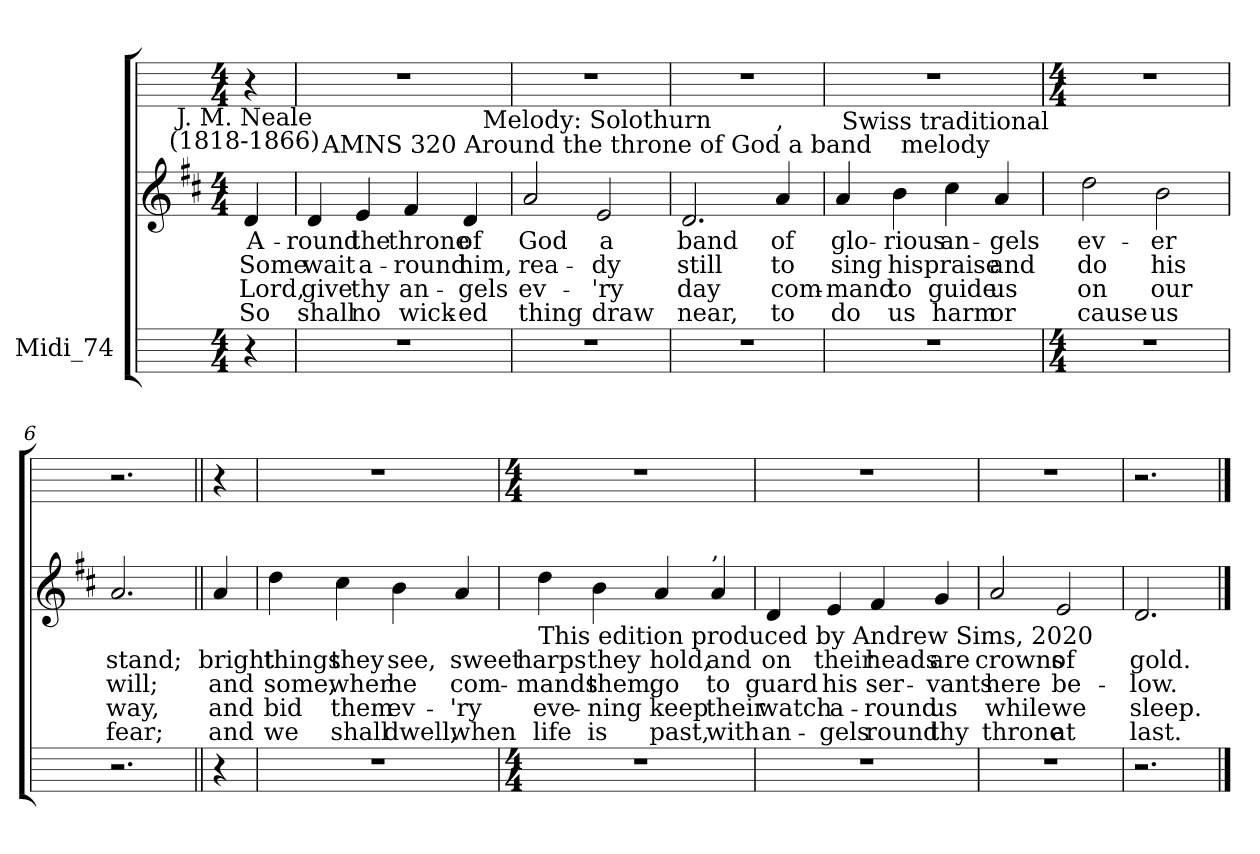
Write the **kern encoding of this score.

**kern	**kern	**text	**text	**text	**text	**kern
*part3	*part2	*part2	*part2	*part2	*part2	*part1
*staff3	*staff2	*staff2	*staff2	*staff2	*staff2	*staff1
*I"Midi_74	*	*	*	*	*	*
*	*clefG2	*	*	*	*	*
*	*k[f#c#]	*	*	*	*	*
*	*D:	*	*	*	*	*
*M4/4	*M4/4	*	*	*	*	*M4/4
=	=	=	=	=	=	=
!	!LO:TX:a:cj:t=J. M. Neale\n(1818-1866)	!	!	!	!	!
!	!	!LO:LY:b	!LO:LY:b	!LO:LY:b	!LO:LY:b	!
4r	4d	A-	-Some	Lord,	So	4r
=1	=1	=1	=1	=1	=1	=1
!	!	!LO:LY:b	!LO:LY:b	!LO:LY:b	!LO:LY:b	!
1r	4d	round	wait	give	shall	1r
!	!	!LO:LY:b	!LO:LY:b	!LO:LY:b	!LO:LY:b	!
.	4e	the	a-	-thy	no	.
!	!	!LO:LY:b	!LO:LY:b	!LO:LY:b	!LO:LY:b	!
.	4f#	throne	round	an-	-wick-	.
!	!	!LO:LY:b	!LO:LY:b	!LO:LY:b	!LO:LY:b	!
.	4d	-of	him,	gels	ed	.
=2	=2	=2	=2	=2	=2	=2
!	!	!LO:LY:b	!LO:LY:b	!LO:LY:b	!LO:LY:b	!
1r	2a	God	rea-	-ev-	-thing	1r
!	!LO:TX:a:cj:t=AMNS 320 Around the throne of God a band	!	!	!	!	!
!	!LO:TX:a:cj:t=Melody&colon; Solothurn	!	!	!	!	!
!	!	!LO:LY:b	!LO:LY:b	!LO:LY:b	!LO:LY:b	!
.	2e	a	dy	'ry	draw	.
=3	=3	=3	=3	=3	=3	=3
!	!	!LO:LY:b	!LO:LY:b	!LO:LY:b	!LO:LY:b	!
1r	2.d	band	still	day	near,	1r
!	!LO:TX:a:t=,	!	!	!	!	!
!	!	!LO:LY:b	!LO:LY:b	!LO:LY:b	!LO:LY:b	!
.	4a	of	to	com-	-to	.
=4	=4	=4	=4	=4	=4	=4
!	!	!LO:LY:b	!LO:LY:b	!LO:LY:b	!LO:LY:b	!
1r	4a	glo-	-sing	mand	do	1r
!	!	!LO:LY:b	!LO:LY:b	!LO:LY:b	!LO:LY:b	!
.	4b	rious	his	to	us	.
!	!LO:TX:a:cj:t=Swiss traditional\nmelody	!	!	!	!	!
!	!	!LO:LY:b	!LO:LY:b	!LO:LY:b	!LO:LY:b	!
.	4cc#	an-	-praise	guide	harm	.
!	!	!LO:LY:b	!LO:LY:b	!LO:LY:b	!LO:LY:b	!
.	4a	gels	and	us	or	.
!!LO:LB:g=z
=5	=5	=5	=5	=5	=5	=5
*M4/4	*	*	*	*	*	*M4/4
!	!	!LO:LY:b	!LO:LY:b	!LO:LY:b	!LO:LY:b	!
1r	2dd	ev-	-do	on	cause	1r
!	!	!LO:LY:b	!LO:LY:b	!LO:LY:b	!LO:LY:b	!
.	2b	er	his	our	us	.
=6	=6	=6	=6	=6	=6	=6
!	!	!LO:LY:b	!LO:LY:b	!LO:LY:b	!LO:LY:b	!
2.r	2.a	stand;	will;	way,	fear;	2.r
=7||	=7||	=7||	=7||	=7||	=7||	=7||
!	!	!LO:LY:b	!LO:LY:b	!LO:LY:b	!LO:LY:b	!
4r	4a	bright	and	and	and	4r
=8	=8	=8	=8	=8	=8	=8
!	!	!LO:LY:b	!LO:LY:b	!LO:LY:b	!LO:LY:b	!
1r	4dd	things	some,	bid	we	1r
!	!	!LO:LY:b	!LO:LY:b	!LO:LY:b	!LO:LY:b	!
.	4cc#	they	when	them	shall	.
!	!	!LO:LY:b	!LO:LY:b	!LO:LY:b	!LO:LY:b	!
.	4b	see,	he	ev-	-dwell,	.
!	!	!LO:LY:b	!LO:LY:b	!LO:LY:b	!LO:LY:b	!
.	4a	sweet	com-	-'ry	when	.
!!LO:LB:g=z
=9	=9	=9	=9	=9	=9	=9
*M4/4	*	*	*	*	*	*M4/4
!	!LO:TX:b:t=This edition produced by Andrew Sims, 2020	!	!	!	!	!
!	!	!LO:LY:b	!LO:LY:b	!LO:LY:b	!LO:LY:b	!
1r	4dd	harps	mands	eve-	-life	1r
!	!	!LO:LY:b	!LO:LY:b	!LO:LY:b	!LO:LY:b	!
.	4b	they	them,	ning	is	.
!	!	!LO:LY:b	!LO:LY:b	!LO:LY:b	!LO:LY:b	!
.	4a	hold,	go	keep	past,	.
!	!LO:TX:a:t=,	!	!	!	!	!
!	!	!LO:LY:b	!LO:LY:b	!LO:LY:b	!LO:LY:b	!
.	4a	and	to	their	with	.
=10	=10	=10	=10	=10	=10	=10
!	!	!LO:LY:b	!LO:LY:b	!LO:LY:b	!LO:LY:b	!
1r	4d	on	guard	watch	an-	1r
!	!	!LO:LY:b	!LO:LY:b	!LO:LY:b	!LO:LY:b	!
.	4e	-their	his	a-	-gels	.
!	!	!LO:LY:b	!LO:LY:b	!LO:LY:b	!LO:LY:b	!
.	4f#	heads	ser-	-round	round	.
!	!	!LO:LY:b	!LO:LY:b	!LO:LY:b	!LO:LY:b	!
.	4g	are	vants	us	thy	.
=11	=11	=11	=11	=11	=11	=11
!	!	!LO:LY:b	!LO:LY:b	!LO:LY:b	!LO:LY:b	!
1r	2a	crowns	here	while	throne	1r
!	!	!LO:LY:b	!LO:LY:b	!LO:LY:b	!LO:LY:b	!
.	2e	of	be-	-we	at	.
=12	=12	=12	=12	=12	=12	=12
!	!	!LO:LY:b	!LO:LY:b	!LO:LY:b	!LO:LY:b	!
2.r	2.d	gold.	low.	sleep.	last.	2.r
==	==	==	==	==	==	==
*-	*-	*-	*-	*-	*-	*-
